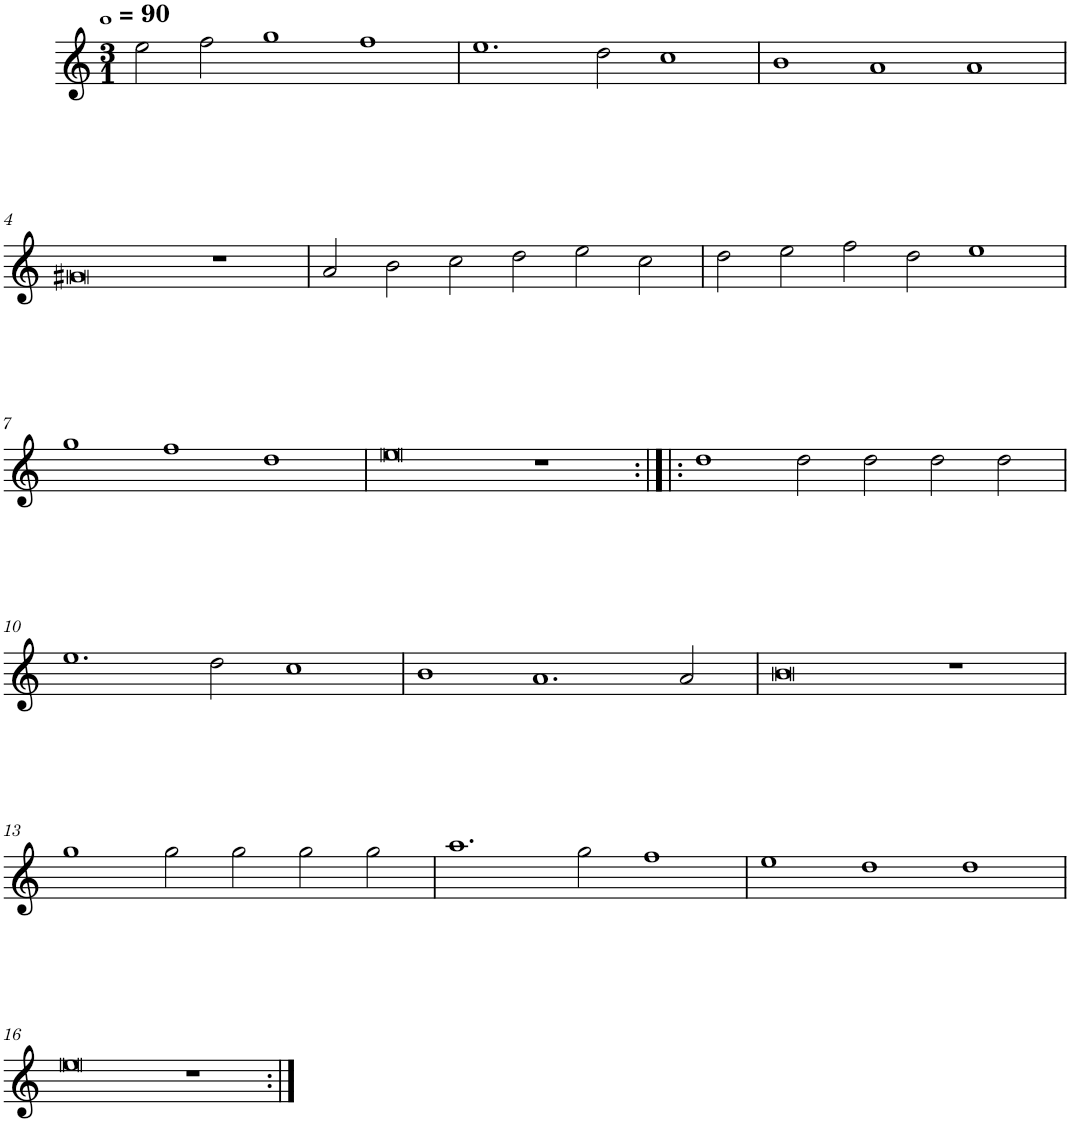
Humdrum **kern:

**kern
*part1
*staff1
*I"Cinq parties
*clefG2
*k[]
*M3/1
*MM360
=1
2ee\
2ff\
1gg
1ff
=2
1.ee
2dd\
1cc
=3
1b
1a
1a
!!LO:LB:g=z
=4
0g#X
1r
=5
2a/
2b\
2cc\
2dd\
2ee\
2cc\
=6
2dd\
2ee\
2ff\
2dd\
1ee
!!LO:LB:g=z
=7
1gg
1ff
1dd
=8
0ee
1r
=9:|!|:
1dd
2dd\
2dd\
2dd\
2dd\
!!LO:LB:g=z
=10
1.ee
2dd\
1cc
=11
1b
1.a
2a/
=12
0b
1r
!!LO:LB:g=z
=13
1gg
2gg\
2gg\
2gg\
2gg\
=14
1.aa
2gg\
1ff
=15
1ee
1dd
1dd
!!LO:LB:g=z
=16
0ee
1r
=:|!
*-
